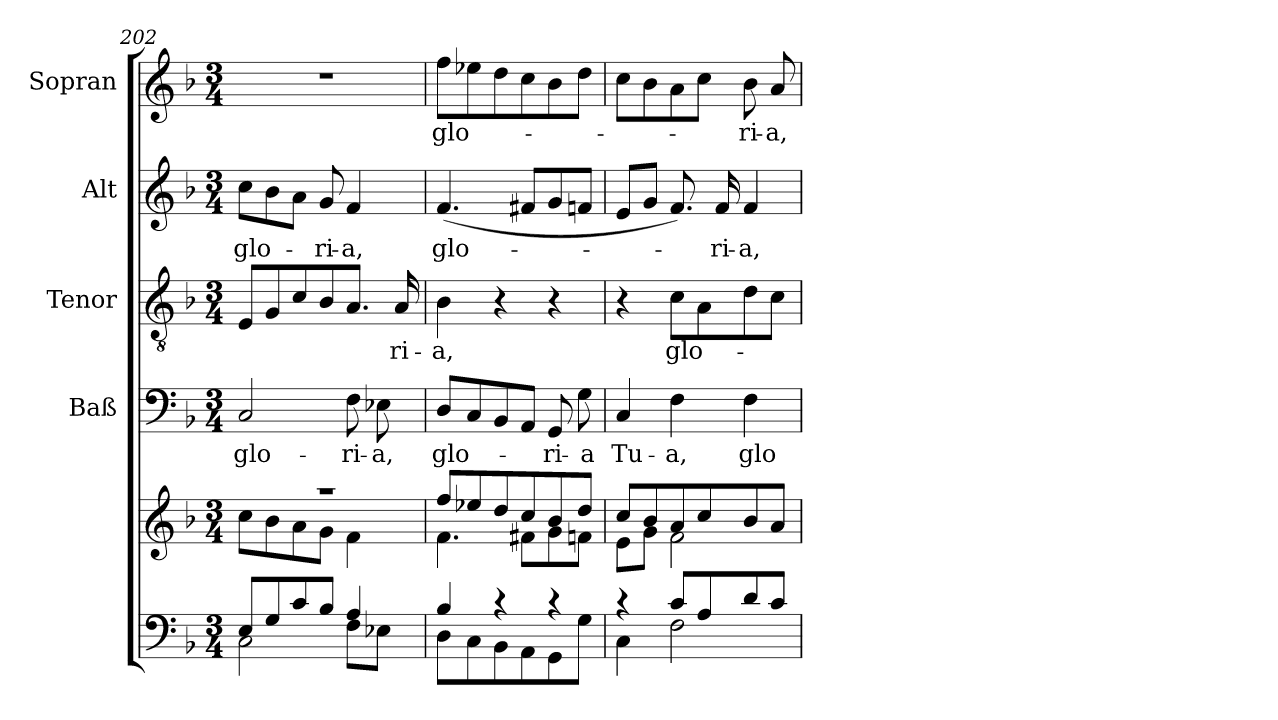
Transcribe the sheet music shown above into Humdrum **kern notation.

**kern	**kern	**kern	**text	**kern	**text	**kern	**text	**kern	**text
*part5	*part5	*part4	*part4	*part3	*part3	*part2	*part2	*part1	*part1
*staff6	*staff5	*staff4	*staff4	*staff3	*staff3	*staff2	*staff2	*staff1	*staff1
*	*	*I"Baß	*	*I"Tenor	*	*I"Alt	*	*I"Sopran	*
*	*	*I'Baß	*	*I'Ten	*	*I'Alt	*	*I'Sop	*
*clefF4	*clefG2	*clefF4	*	*clefGv2	*	*clefG2	*	*clefG2	*
*k[b-]	*k[b-]	*k[b-]	*	*k[b-]	*	*k[b-]	*	*k[b-]	*
*F:	*F:	*F:	*	*F:	*	*F:	*	*F:	*
*M3/4	*M3/4	*M3/4	*	*M3/4	*	*M3/4	*	*M3/4	*
=202	=202	=202	=202	=202	=202	=202	=202	=202	=202
*^	*	*	*	*	*	*	*	*	*
!	!	!LO:N:vis=1	!	!LO:LY:b	!	!	!	!LO:LY:b	!	!
*	*	*^	*	*	*	*	*	*	*	*
8E/L	2C\	2.raa	8cc\L	2C/	glo-	8E/L	.	8cc\L	glo-	2.r	.
8G/	.	.	8b-\	.	.	8G/	.	8b-\	.	.	.
8c/	.	.	8a\	.	.	8c/	.	8a\J	.	.	.
!	!	!	!	!	!	!	!	!	!LO:LY:b	!	!
8B-/J	.	.	8g\J	.	.	8B-/	.	8g/	-ri-	.	.
!	!	!	!	!	!LO:LY:b	!	!	!	!LO:LY:b	!	!
4A/	8F\L	.	4f\	8F\	-ri-	8.A/J	.	4f/	-a,	.	.
!	!	!	!	!	!LO:LY:b	!	!	!	!	!	!
.	8E-X\J	.	.	8E-X\	-a,	.	.	.	.	.	.
!	!	!	!	!	!	!	!LO:LY:b	!	!	!	!
.	.	.	.	.	.	16A/	-ri-	.	.	.	.
!!LO:LB:g=z
=203	=203	=203	=203	=203	=203	=203	=203	=203	=203	=203	=203
!	!	!	!	!	!LO:LY:b	!	!LO:LY:b	!	!LO:LY:b	!	!LO:LY:b
4B-/	8D\L	8ff/L	4.f\	8D/L	glo-	4B-\	-a,	(<4.f/	glo-	8ff\L	glo-
.	8C\	8ee-X/	.	8C/	.	.	.	.	.	8ee-X\	.
4rc	8BB-\	8dd/	.	8BB-/	.	4r	.	.	.	8dd\	.
.	8AA\	8cc/	8f#X\L	8AA/J	.	.	.	8f#X/L	.	8cc\	.
!	!	!	!	!	!LO:LY:b	!	!	!	!	!	!
4rc	8GG\	8b-/	8g\	8GG/	-ri-	4r	.	8g/	.	8b-\	.
!	!	!	!	!	!LO:LY:b	!	!	!	!	!	!
.	8G\J	8dd/J	8fn\J	8G\	-a	.	.	8fn/J	.	8dd\J	.
=204	=204	=204	=204	=204	=204	=204	=204	=204	=204	=204	=204
!	!	!	!	!	!LO:LY:b	!	!	!	!	!	!
4rc	4C\	8cc/L	8e\L	4C/	Tu-	4r	.	8e/L	.	8cc\L	.
.	.	8b-/	8g\J	.	.	.	.	8g/J	.	8b-\	.
!	!	!	!	!	!LO:LY:b	!	!LO:LY:b	!	!	!	!
8c/L	2F\	8a/	2f\	4F\	-a,	8c\L	glo-	8.f/)	.	8a\	.
8A/	.	8cc/	.	.	.	8A\	.	.	.	8cc\J	.
!	!	!	!	!	!	!	!	!	!LO:LY:b	!	!
.	.	.	.	.	.	.	.	16f/	-ri-	.	.
!	!	!	!	!	!LO:LY:b	!	!	!	!LO:LY:b	!	!LO:LY:b
8d/	.	8b-/	.	4F\	glo-	8d\	.	4f/	-a,	8b-\	-ri-
!	!	!	!	!	!	!	!	!	!	!	!LO:LY:b
8c/J	.	8a/J	.	.	.	8c\J	.	.	.	8a/	-a,
*v	*v	*	*	*	*	*	*	*	*	*	*
*	*v	*v	*	*	*	*	*	*	*	*
=	=	=	=	=	=	=	=	=	=
*-	*-	*-	*-	*-	*-	*-	*-	*-	*-
